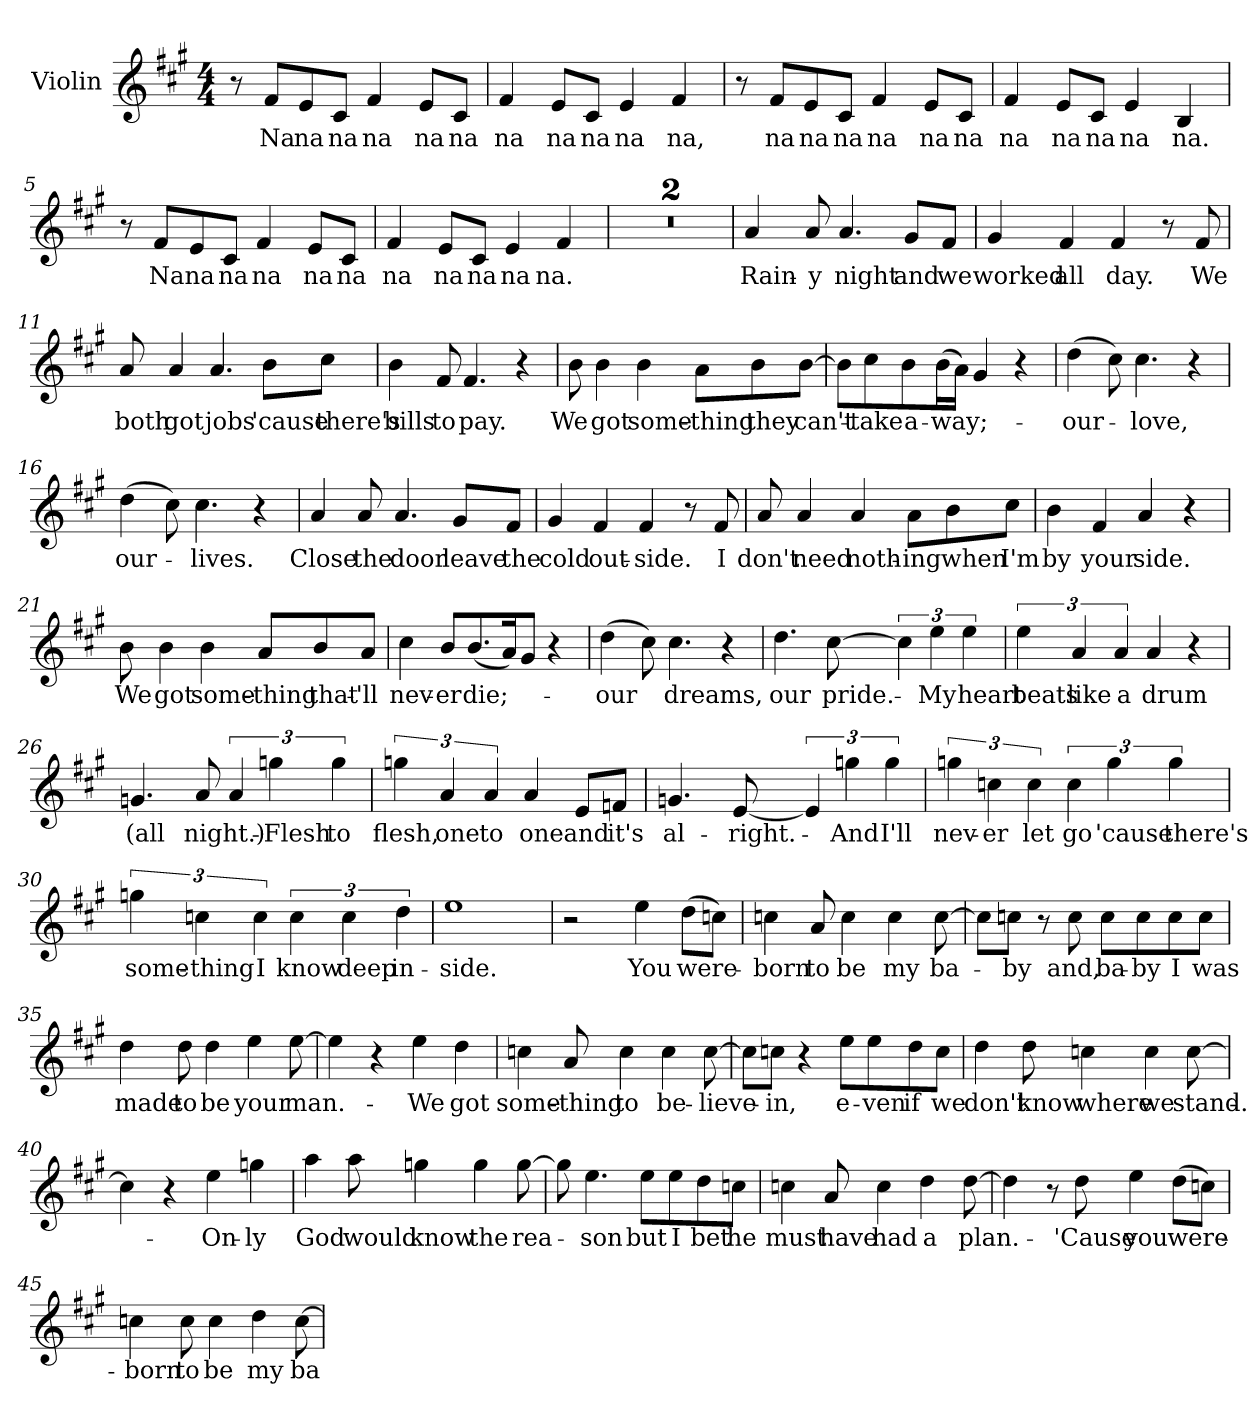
**kern	**text
*part1	*part1
*staff1	*staff1
*I"Violin	*
*I'Vln	*
*clefG2	*
*k[f#c#g#]	*
*A:	*
*M4/4	*
=1	=1
8r	.
8f#/L	Na
8e/	na
8c#/J	na
4f#/	na
8e/L	na
8c#/J	na
=2	=2
4f#/	na
8e/L	na
8c#/J	na
4e/	na
4f#/	na,
=3	=3
8r	.
8f#/L	na
8e/	na
8c#/J	na
4f#/	na
8e/L	na
8c#/J	na
=4	=4
4f#/	na
8e/L	na
8c#/J	na
4e/	na
4B/	na.
!!LO:LB:g=z
=5	=5
8r	.
8f#/L	Na
8e/	na
8c#/J	na
4f#/	na
8e/L	na
8c#/J	na
=6	=6
4f#/	na
8e/L	na
8c#/J	na
4e/	na
4f#/	na.
=7	=7
1r	.
=8	=8
1r	.
=9	=9
4a/	Rain-
8a/	-y
4.a/	night
8g#/L	and
8f#/J	we
=10	=10
4g#/	worked
4f#/	all
4f#/	day.
8r	.
8f#/	We
!!LO:LB:g=z
=11	=11
8a/	both
4a/	got
4.a/	jobs
8b\L	'cause
8cc#\J	there's
=12	=12
4b\	bills
8f#/	to
4.f#/	pay.
4r	.
=13	=13
8b\	We
4b\	got
4b\	some-
8a\L	-thing
8b\	they
[8b\J	can't-
=14	=14
8b\L]	.
8cc#\	-take
8b\	a-
(16b\L	-way;-
16a\JJ)	.
4g#/	.
4r	.
!!LO:LB:g=z
=15	=15
(4dd\	-our-
8cc#\)	.
4.cc#\	-love,
4r	.
=16	=16
(4dd\	our-
8cc#\)	.
4.cc#\	-lives.
4r	.
=17	=17
4a/	Close
8a/	the
4.a/	door
8g#/L	leave
8f#/J	the
=18	=18
4g#/	cold
4f#/	out-
4f#/	-side.
8r	.
8f#/	I
!!LO:LB:g=z
=19	=19
8a/	don't
4a/	need
4a/	noth-
8a\L	-ing
8b\	when
8cc#\J	I'm
=20	=20
4b\	by
4f#/	your
4a/	side.
4r	.
=21	=21
8b\	We
4b\	got
4b\	some-
8a/L	-thing
8b/	that-
8a/J	-'ll
=22	=22
4cc#\	nev-
8b/L	-er
(8.b/	die;-
16a/K)	.
8g#/J	.
4r	.
!!LO:LB:g=z
=23	=23
(4dd\	-our
8cc#\)	.
4.cc#\	dreams,
4r	.
=24	=24
4.dd\	our
[8cc#\	pride.-
6cc#\]	.
6ee\	-My
6ee\	heart
=25	=25
6ee\	beats
6a/	like
6a/	a
4a/	drum
4r	.
=26	=26
4.gn/	(all
8a/	night.)-
6a/	.
6ggn\	-Flesh
6gg\	to
!!LO:LB:g=z
=27	=27
6ggn\	flesh,
6a/	one
6a/	to
4a/	one
8e/L	and
8fn/J	it's
=28	=28
4.gn/	al-
[8e/	-right.-
6e/]	.
6ggn\	-And
6gg\	I'll
=29	=29
6ggn\	nev-
6ccn\	-er
6cc\	let
6cc\	go
6gg\	'cause
6gg\	there's
!!LO:LB:g=z
=30	=30
6ggn\	some-
6ccn\	-thing
6cc\	I
6cc\	know
6cc\	deep
6dd\	in-
=31	=31
1ee	-side.
=32	=32
2r	.
4ee\	You
(8dd\L	were-
8ccn\J)	.
=33	=33
4ccn\	-born
8a/	to
4cc\	be
4cc\	my
[8cc\	ba-
=34	=34
8cc\L]	.
8cc\J	-by
8r	.
8cc\	and,
8cc\L	ba-
8cc\	-by
8cc\	I
8cc\J	was
!!LO:LB:g=z
=35	=35
4dd\	made
8dd\	to
4dd\	be
4ee\	your
[8ee\	man.-
=36	=36
4ee\]	.
4r	.
4ee\	-We
4dd\	got
=37	=37
4ccn\	some-
8a/	-thing
4cc\	to
4cc\	be-
[8cc\	-lieve-
=38	=38
8cc\L]	.
8cc\J	-in,
4r	.
8ee\L	e-
8ee\	-ven
8dd\	if
8cc\J	we
!!LO:LB:g=z
=39	=39
4dd\	don't
8dd\	know
4ccn\	where
4cc\	we
[8cc\	stand.-
=40	=40
4cc\]	.
4r	.
4ee\	-On-
4ggn\	-ly
=41	=41
4aa\	God
8aa\	would
4ggn\	know
4gg\	the
[8gg\	rea-
=42	=42
8gg\]	.
4.ee\	-son
8ee\L	but
8ee\	I
8dd\	bet
8ccn\J	he
!!LO:LB:g=z
=43	=43
4ccn\	must
8a/	have
4cc\	had
4dd\	a
[8dd\	plan.-
=44	=44
4dd\]	.
8r	.
8dd\	-'Cause
4ee\	you
(8dd\L	were-
8ccn\J)	.
=45	=45
4ccn\	-born
8cc\	to
4cc\	be
4dd\	my
[8cc\	ba-
=	=
*-	*-
